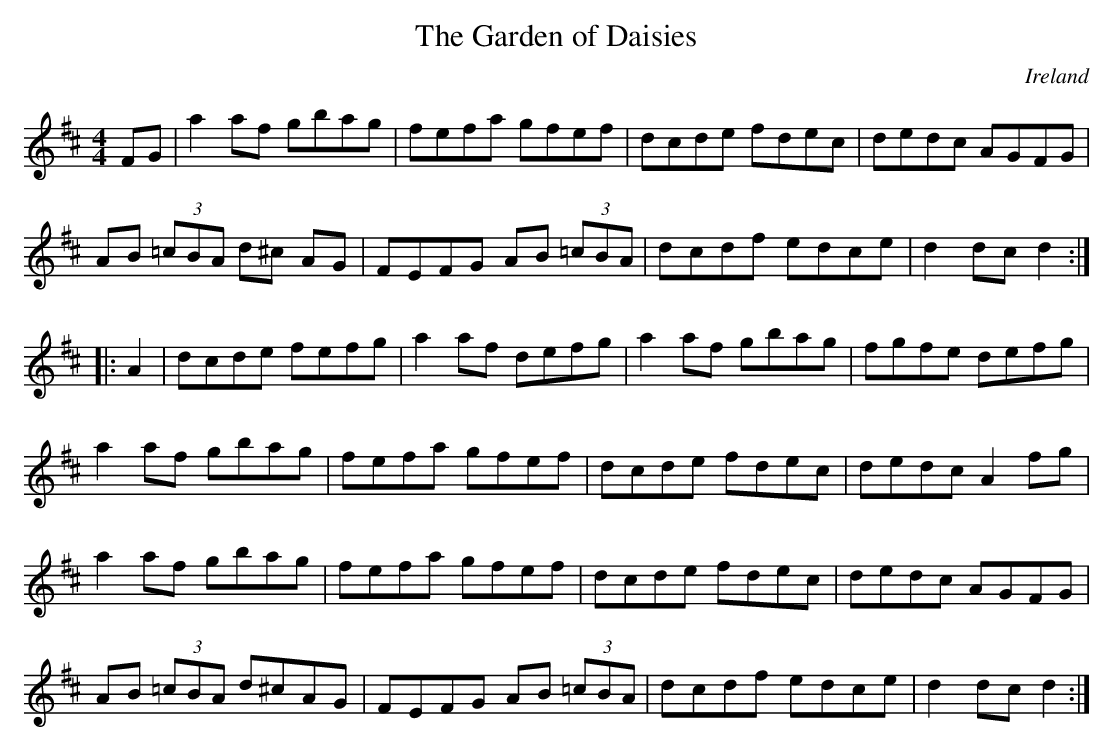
X:1
T:Garden of Daisies, The
O:Ireland
M:4/4
K:D
FG|\
a2af gbag|fefa gfef|dcde fdec|dedc AGFG|
AB (3=cBA d^c AG|FEFG AB (3=cBA|\
dcdf edce|d2dc d2::
A2|\
dcde fefg|a2af defg|a2af gbag|fgfe defg|
a2af gbag|fefa gfef|dcde fdec|dedc A2fg|
a2af gbag|fefa gfef|dcde fdec|dedc AGFG|
AB (3=cBA d^cAG|FEFG AB (3=cBA|\
dcdf edce|d2dc d2:|
